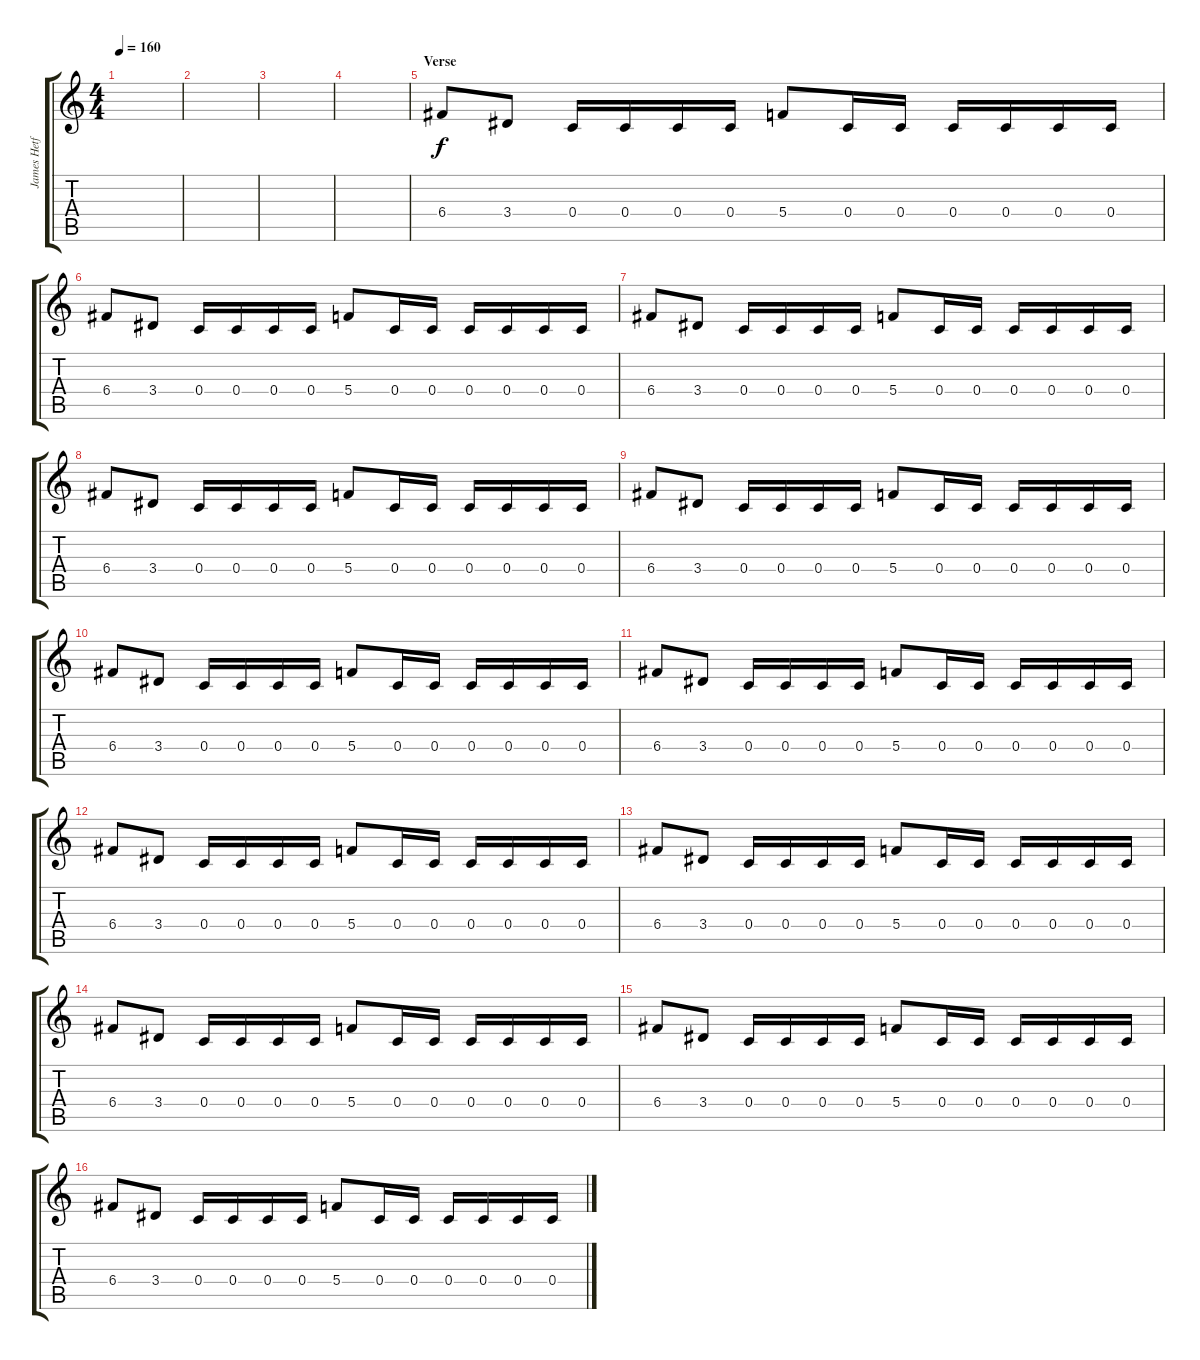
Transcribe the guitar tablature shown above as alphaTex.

\track ("James Hetfield" "James Hetf") {instrument distortionguitar}
\staff {score tabs}
\tuning (D4 A3 F3 C3 G2 C2) {hide}
\ts (4 4)
\tempo 160
\clef g2
\ks c
|
|
|
|
\section ("" "Verse")
6.4.8 3.4.8 0.4.16 0.4.16 0.4.16 0.4.16 5.4.8 0.4.16 0.4.16 0.4.16 0.4.16 0.4.16 0.4.16 |
6.4.8 3.4.8 0.4.16 0.4.16 0.4.16 0.4.16 5.4.8 0.4.16 0.4.16 0.4.16 0.4.16 0.4.16 0.4.16 |
6.4.8 3.4.8 0.4.16 0.4.16 0.4.16 0.4.16 5.4.8 0.4.16 0.4.16 0.4.16 0.4.16 0.4.16 0.4.16 |
6.4.8 3.4.8 0.4.16 0.4.16 0.4.16 0.4.16 5.4.8 0.4.16 0.4.16 0.4.16 0.4.16 0.4.16 0.4.16 |
6.4.8 3.4.8 0.4.16 0.4.16 0.4.16 0.4.16 5.4.8 0.4.16 0.4.16 0.4.16 0.4.16 0.4.16 0.4.16 |
6.4.8 3.4.8 0.4.16 0.4.16 0.4.16 0.4.16 5.4.8 0.4.16 0.4.16 0.4.16 0.4.16 0.4.16 0.4.16 |
6.4.8 3.4.8 0.4.16 0.4.16 0.4.16 0.4.16 5.4.8 0.4.16 0.4.16 0.4.16 0.4.16 0.4.16 0.4.16 |
6.4.8 3.4.8 0.4.16 0.4.16 0.4.16 0.4.16 5.4.8 0.4.16 0.4.16 0.4.16 0.4.16 0.4.16 0.4.16 |
6.4.8 3.4.8 0.4.16 0.4.16 0.4.16 0.4.16 5.4.8 0.4.16 0.4.16 0.4.16 0.4.16 0.4.16 0.4.16 |
6.4.8 3.4.8 0.4.16 0.4.16 0.4.16 0.4.16 5.4.8 0.4.16 0.4.16 0.4.16 0.4.16 0.4.16 0.4.16 |
6.4.8 3.4.8 0.4.16 0.4.16 0.4.16 0.4.16 5.4.8 0.4.16 0.4.16 0.4.16 0.4.16 0.4.16 0.4.16 |
6.4.8 3.4.8 0.4.16 0.4.16 0.4.16 0.4.16 5.4.8 0.4.16 0.4.16 0.4.16 0.4.16 0.4.16 0.4.16
